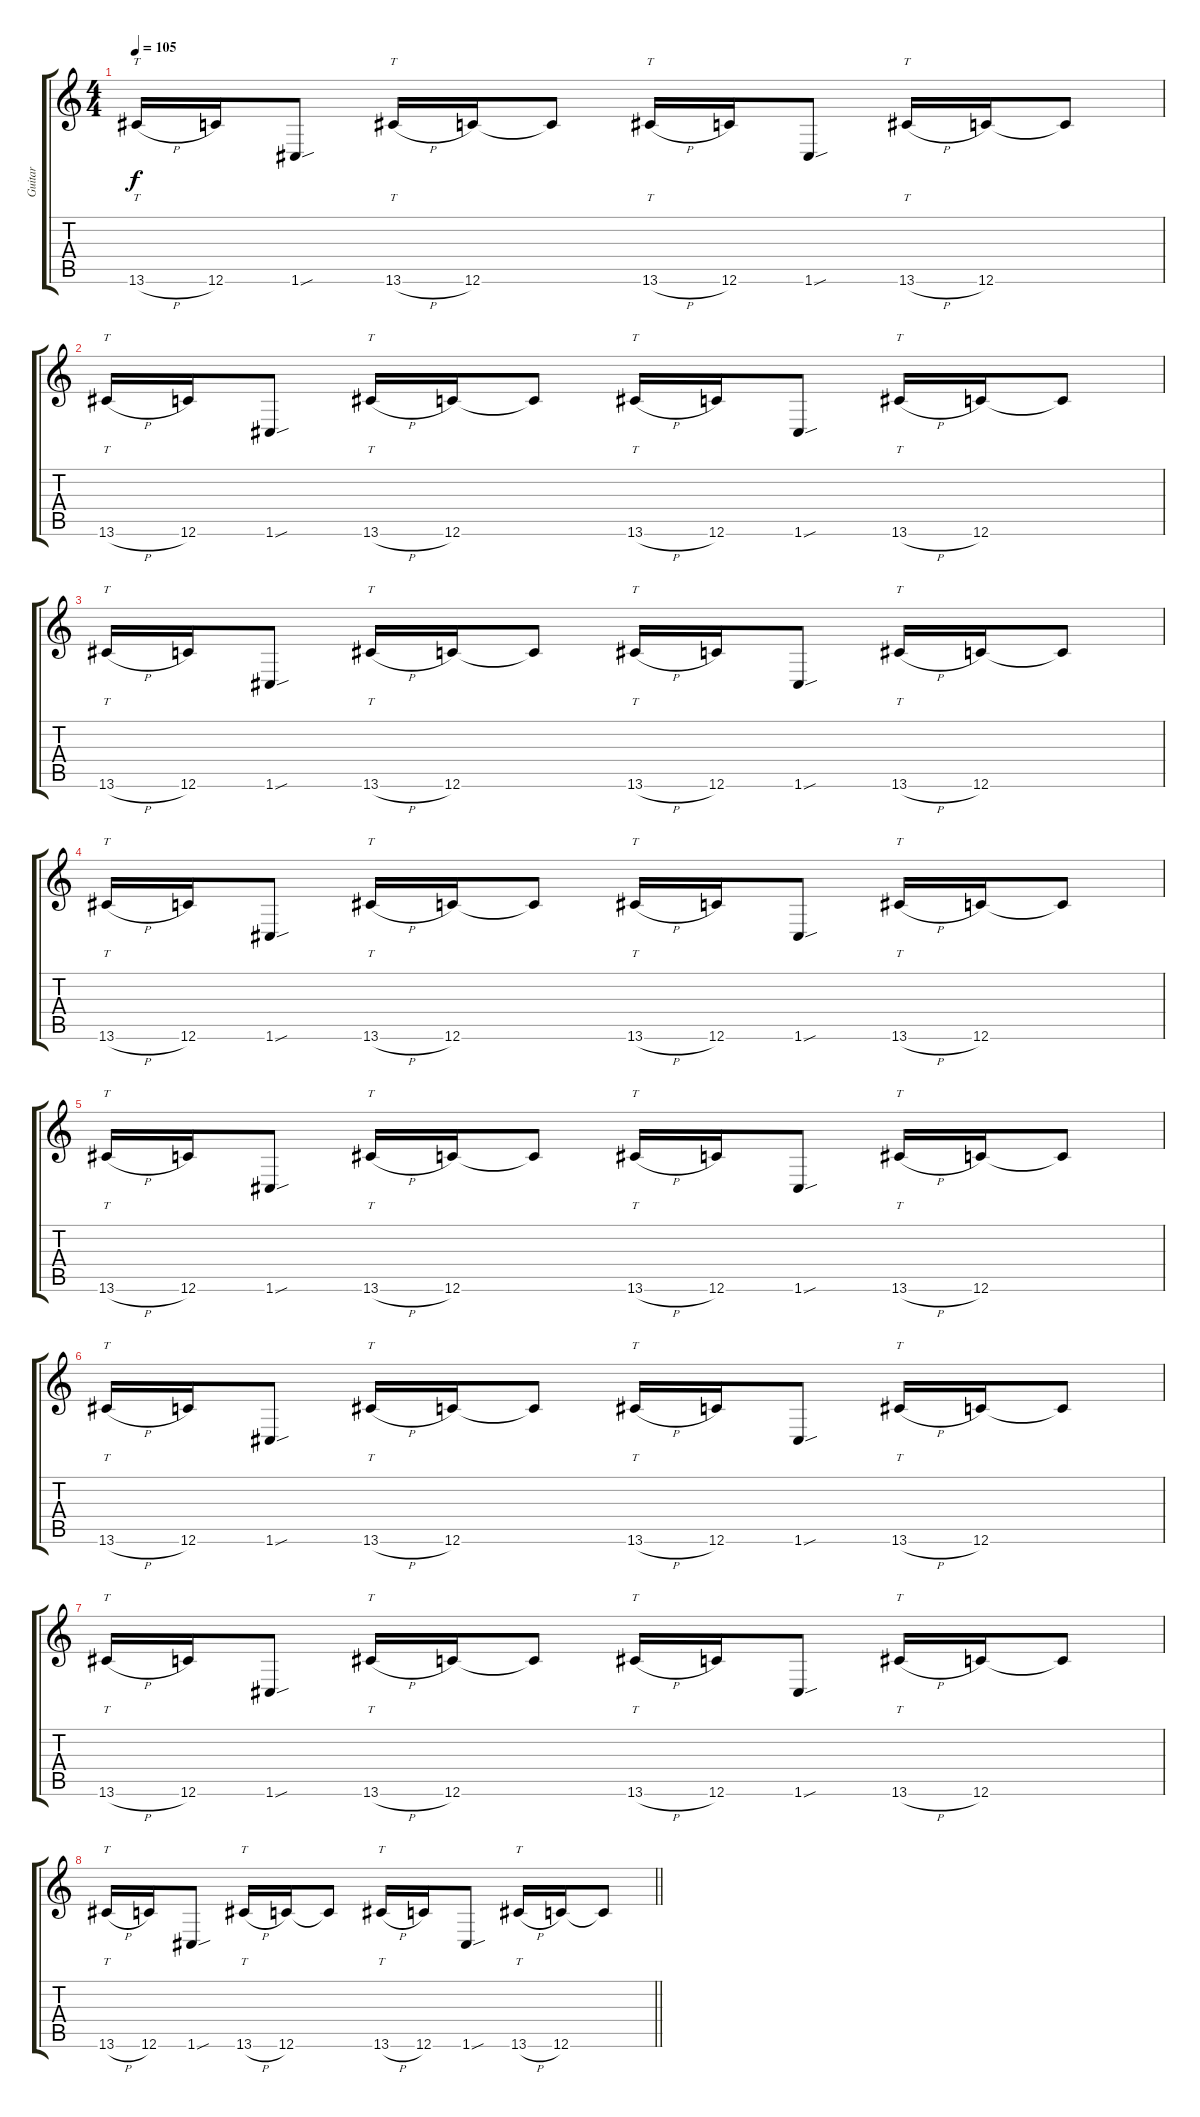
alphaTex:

\track ("Guitar" "Guitar") {instrument distortionguitar}
\staff {score tabs}
\tuning (D4 A3 F3 C3 G2 C2) {hide}
\ts (4 4)
\tempo 105
\clef g2
\ks c
13.6{h}.16{tt dy f instrument distortionguitar} 12.6.16 1.6{sou}.8 13.6{h}.16{tt} 12.6.16 12.6{t}.8 13.6{h}.16{tt} 12.6.16 1.6{sou}.8 13.6{h}.16{tt} 12.6.16 12.6{t}.8 |
13.6{h}.16{tt} 12.6.16 1.6{sou}.8 13.6{h}.16{tt} 12.6.16 12.6{t}.8 13.6{h}.16{tt} 12.6.16 1.6{sou}.8 13.6{h}.16{tt} 12.6.16 12.6{t}.8 |
13.6{h}.16{tt} 12.6.16 1.6{sou}.8 13.6{h}.16{tt} 12.6.16 12.6{t}.8 13.6{h}.16{tt} 12.6.16 1.6{sou}.8 13.6{h}.16{tt} 12.6.16 12.6{t}.8 |
13.6{h}.16{tt} 12.6.16 1.6{sou}.8 13.6{h}.16{tt} 12.6.16 12.6{t}.8 13.6{h}.16{tt} 12.6.16 1.6{sou}.8 13.6{h}.16{tt} 12.6.16 12.6{t}.8 |
13.6{h}.16{tt} 12.6.16 1.6{sou}.8 13.6{h}.16{tt} 12.6.16 12.6{t}.8 13.6{h}.16{tt} 12.6.16 1.6{sou}.8 13.6{h}.16{tt} 12.6.16 12.6{t}.8 |
13.6{h}.16{tt} 12.6.16 1.6{sou}.8 13.6{h}.16{tt} 12.6.16 12.6{t}.8 13.6{h}.16{tt} 12.6.16 1.6{sou}.8 13.6{h}.16{tt} 12.6.16 12.6{t}.8 |
13.6{h}.16{tt} 12.6.16 1.6{sou}.8 13.6{h}.16{tt} 12.6.16 12.6{t}.8 13.6{h}.16{tt} 12.6.16 1.6{sou}.8 13.6{h}.16{tt} 12.6.16 12.6{t}.8 |
\barLineRight lightlight
13.6{h}.16{tt} 12.6.16 1.6{sou}.8 13.6{h}.16{tt} 12.6.16 12.6{t}.8 13.6{h}.16{tt} 12.6.16 1.6{sou}.8 13.6{h}.16{tt} 12.6.16 12.6{t}.8
